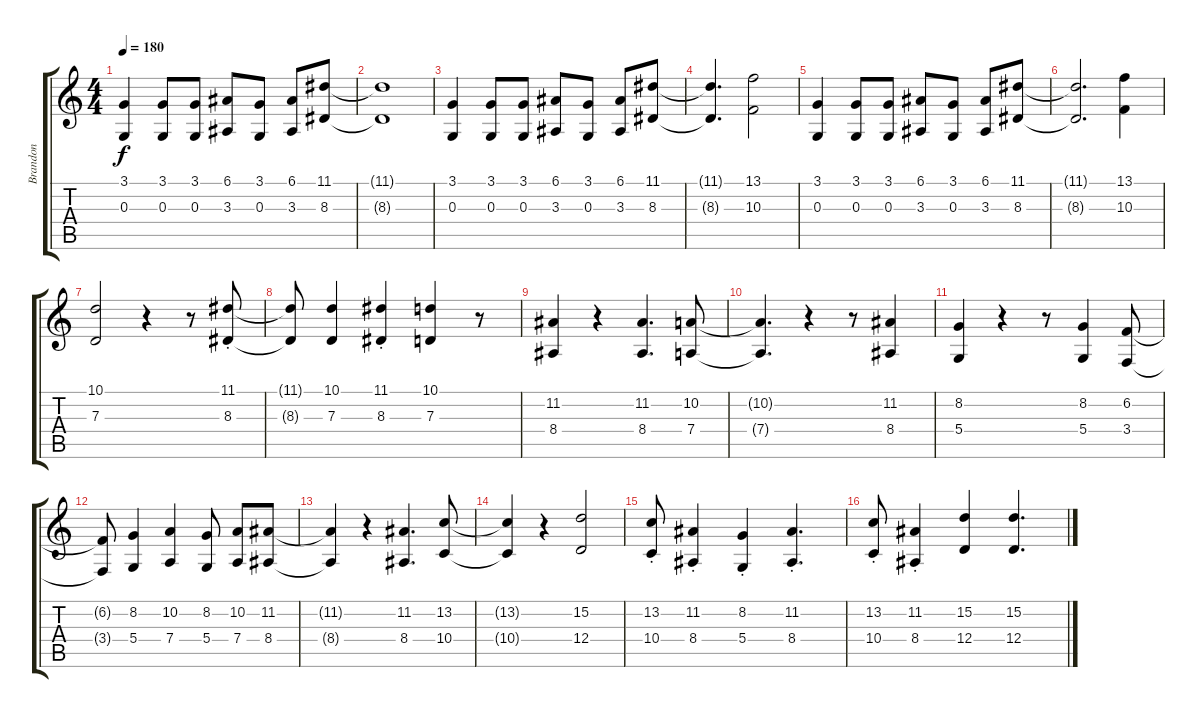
\track ("Brandon" "Brandon") {instrument trumpet}
\staff {score tabs}
\tuning (E4 B3 G3 D3 A2 E2) {hide}
\ts (4 4)
\tempo 180
\clef g2
\ks c
(3.1 0.3).4{dy f} (3.1 0.3).8 (3.1 0.3).8 (6.1 3.3).8 (3.1 0.3).8 (6.1 3.3).8 (11.1 8.3).8 |
(11.1{t} 8.3{t}).1 |
(3.1 0.3).4 (3.1 0.3).8 (3.1 0.3).8 (6.1 3.3).8 (3.1 0.3).8 (6.1 3.3).8 (11.1 8.3).8 |
(11.1{t} 8.3{t}).4{d} (13.1 10.3).2 |
(3.1 0.3).4 (3.1 0.3).8 (3.1 0.3).8 (6.1 3.3).8 (3.1 0.3).8 (6.1 3.3).8 (11.1 8.3).8 |
(11.1{t} 8.3{t}).2{d} (13.1 10.3).4 |
(10.1 7.3).2 r.4 r.8 (11.1 8.3{st}).8 |
(11.1{t} 8.3{t}).8 (10.1 7.3).4 (11.1 8.3{st}).4 (10.1 7.3).4 r.8 |
(11.2 8.4).4 r.4 (11.2 8.4).4{d} (10.2 7.4).8 |
(10.2{t} 7.4{t}).4{d} r.4 r.8 (11.2 8.4).4 |
(8.2 5.4).4 r.4 r.8 (8.2 5.4).4 (6.2 3.4).8 |
(6.2{t} 3.4{t}).8 (8.2 5.4).4 (10.2 7.4).4 (8.2 5.4).8 (10.2 7.4).8 (11.2 8.4).8 |
(11.2{t} 8.4{t}).4 r.4 (11.2 8.4).4{d} (13.2 10.4).8 |
(13.2{t} 10.4{t}).4 r.4 (15.2 12.4).2 |
(13.2 10.4{st}).8 (11.2 8.4{st}).4 (8.2 5.4{st}).4 (11.2 8.4{st}).4{d} |
(13.2 10.4{st}).8 (11.2 8.4{st}).4 (15.2 12.4).4 (15.2 12.4).4{d}
